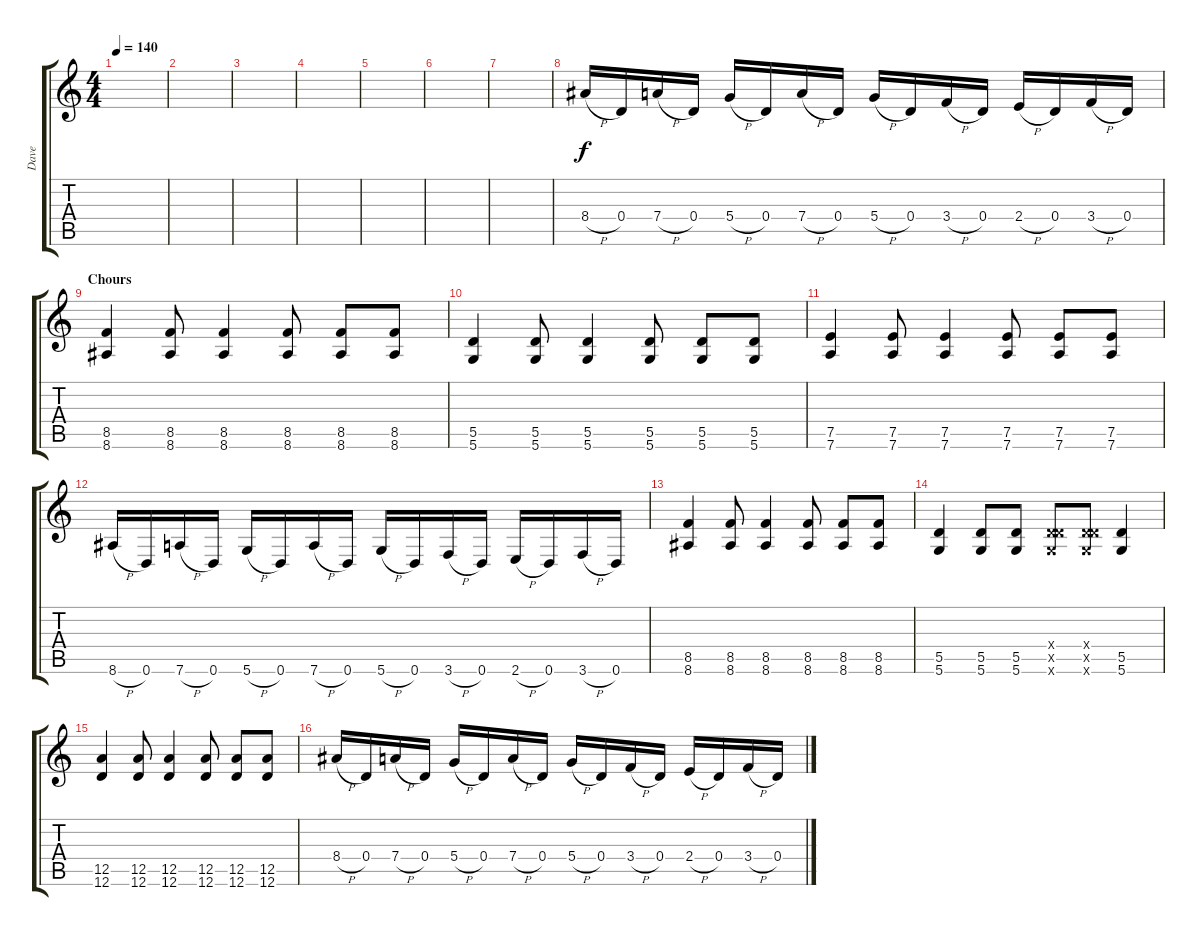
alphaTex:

\track ("Dave" "Dave") {instrument distortionguitar}
\staff {score tabs}
\tuning (E4 B3 G3 D3 A2 D2) {hide}
\ts (4 4)
\tempo 140
\clef g2
\ks c
|
|
|
|
|
|
|
8.4{h}.16{volume 16 instrument distortionguitar} 0.4.16 7.4{h}.16 0.4.16 5.4{h}.16 0.4.16 7.4{h}.16 0.4.16 5.4{h}.16 0.4.16 3.4{h}.16 0.4.16 2.4{h}.16 0.4.16 3.4{h}.16 0.4.16 |
\section ("" "Chours")
(8.5 8.6).4 (8.5 8.6).8 (8.5 8.6).4 (8.5 8.6).8 (8.5 8.6).8 (8.5 8.6).8 |
(5.5 5.6).4 (5.5 5.6).8 (5.5 5.6).4 (5.5 5.6).8 (5.5 5.6).8 (5.5 5.6).8 |
(7.5 7.6).4 (7.5 7.6).8 (7.5 7.6).4 (7.5 7.6).8 (7.5 7.6).8 (7.5 7.6).8 |
8.6{h}.16 0.6.16 7.6{h}.16 0.6.16 5.6{h}.16 0.6.16 7.6{h}.16 0.6.16 5.6{h}.16 0.6.16 3.6{h}.16 0.6.16 2.6{h}.16 0.6.16 3.6{h}.16 0.6.16 |
(8.5 8.6).4 (8.5 8.6).8 (8.5 8.6).4 (8.5 8.6).8 (8.5 8.6).8 (8.5 8.6).8 |
(5.5 5.6).4 (5.5 5.6).8 (5.5 5.6).8 (0.4{x} 5.5{x} 5.6{x}).8 (0.4{x} 5.5{x} 5.6{x}).8 (5.5 5.6).4 |
(12.5 12.6).4 (12.5 12.6).8 (12.5 12.6).4 (12.5 12.6).8 (12.5 12.6).8 (12.5 12.6).8 |
8.4{h}.16 0.4.16 7.4{h}.16 0.4.16 5.4{h}.16 0.4.16 7.4{h}.16 0.4.16 5.4{h}.16 0.4.16 3.4{h}.16 0.4.16 2.4{h}.16 0.4.16 3.4{h}.16 0.4.16
